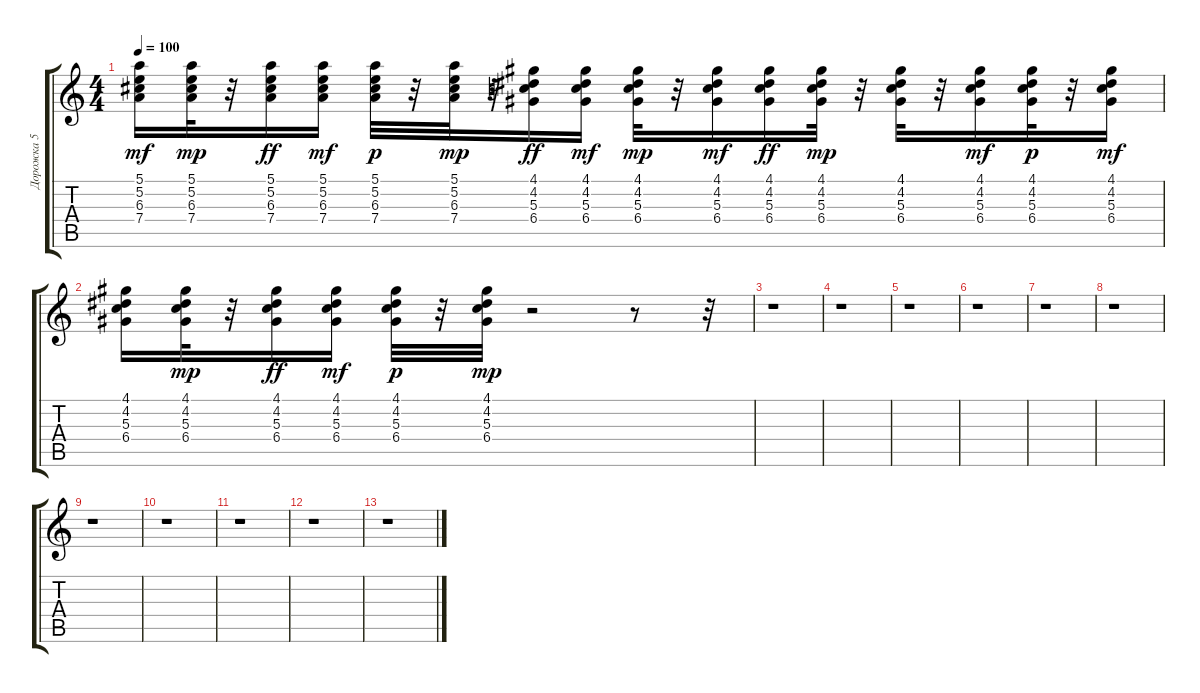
\track ("Дорожка 5" "Дорожка 5") {instrument acousticguitarnylon}
\staff {score tabs}
\tuning (E4 B3 G3 D3 A2 E2) {hide}
\ts (4 4)
\tempo 100
\clef g2
\ks c
(5.1 5.2 6.3 7.4).16{dy mf} (5.1 5.2 6.3 7.4).32{dy mp} r.32 (5.1 5.2 6.3 7.4).16{dy ff} (5.1 5.2 6.3 7.4).16{dy mf} (5.1 5.2 6.3 7.4).32{dy p} r.32 (5.1 5.2 6.3 7.4).32{dy mp} r.32 (4.1 4.2 5.3 6.4).16{dy ff} (4.1 4.2 5.3 6.4).16{dy mf} (4.1 4.2 5.3 6.4).32{dy mp} r.32 (4.1 4.2 5.3 6.4).16{dy mf} (4.1 4.2 5.3 6.4).16{dy ff} (4.1 4.2 5.3 6.4).32{dy mp} r.32 (4.1 4.2 5.3 6.4).32 r.32 (4.1 4.2 5.3 6.4).16{dy mf} (4.1 4.2 5.3 6.4).32{dy p} r.32 (4.1 4.2 5.3 6.4).16{dy mf} |
(4.1 4.2 5.3 6.4).16 (4.1 4.2 5.3 6.4).32{dy mp} r.32 (4.1 4.2 5.3 6.4).16{dy ff} (4.1 4.2 5.3 6.4).16{dy mf} (4.1 4.2 5.3 6.4).32{dy p} r.32 (4.1 4.2 5.3 6.4).32{dy mp} r.2 r.8 r.32 |
r.1 |
r.1 |
r.1 |
r.1 |
r.1 |
r.1 |
r.1 |
r.1 |
r.1 |
r.1 |
r.1
